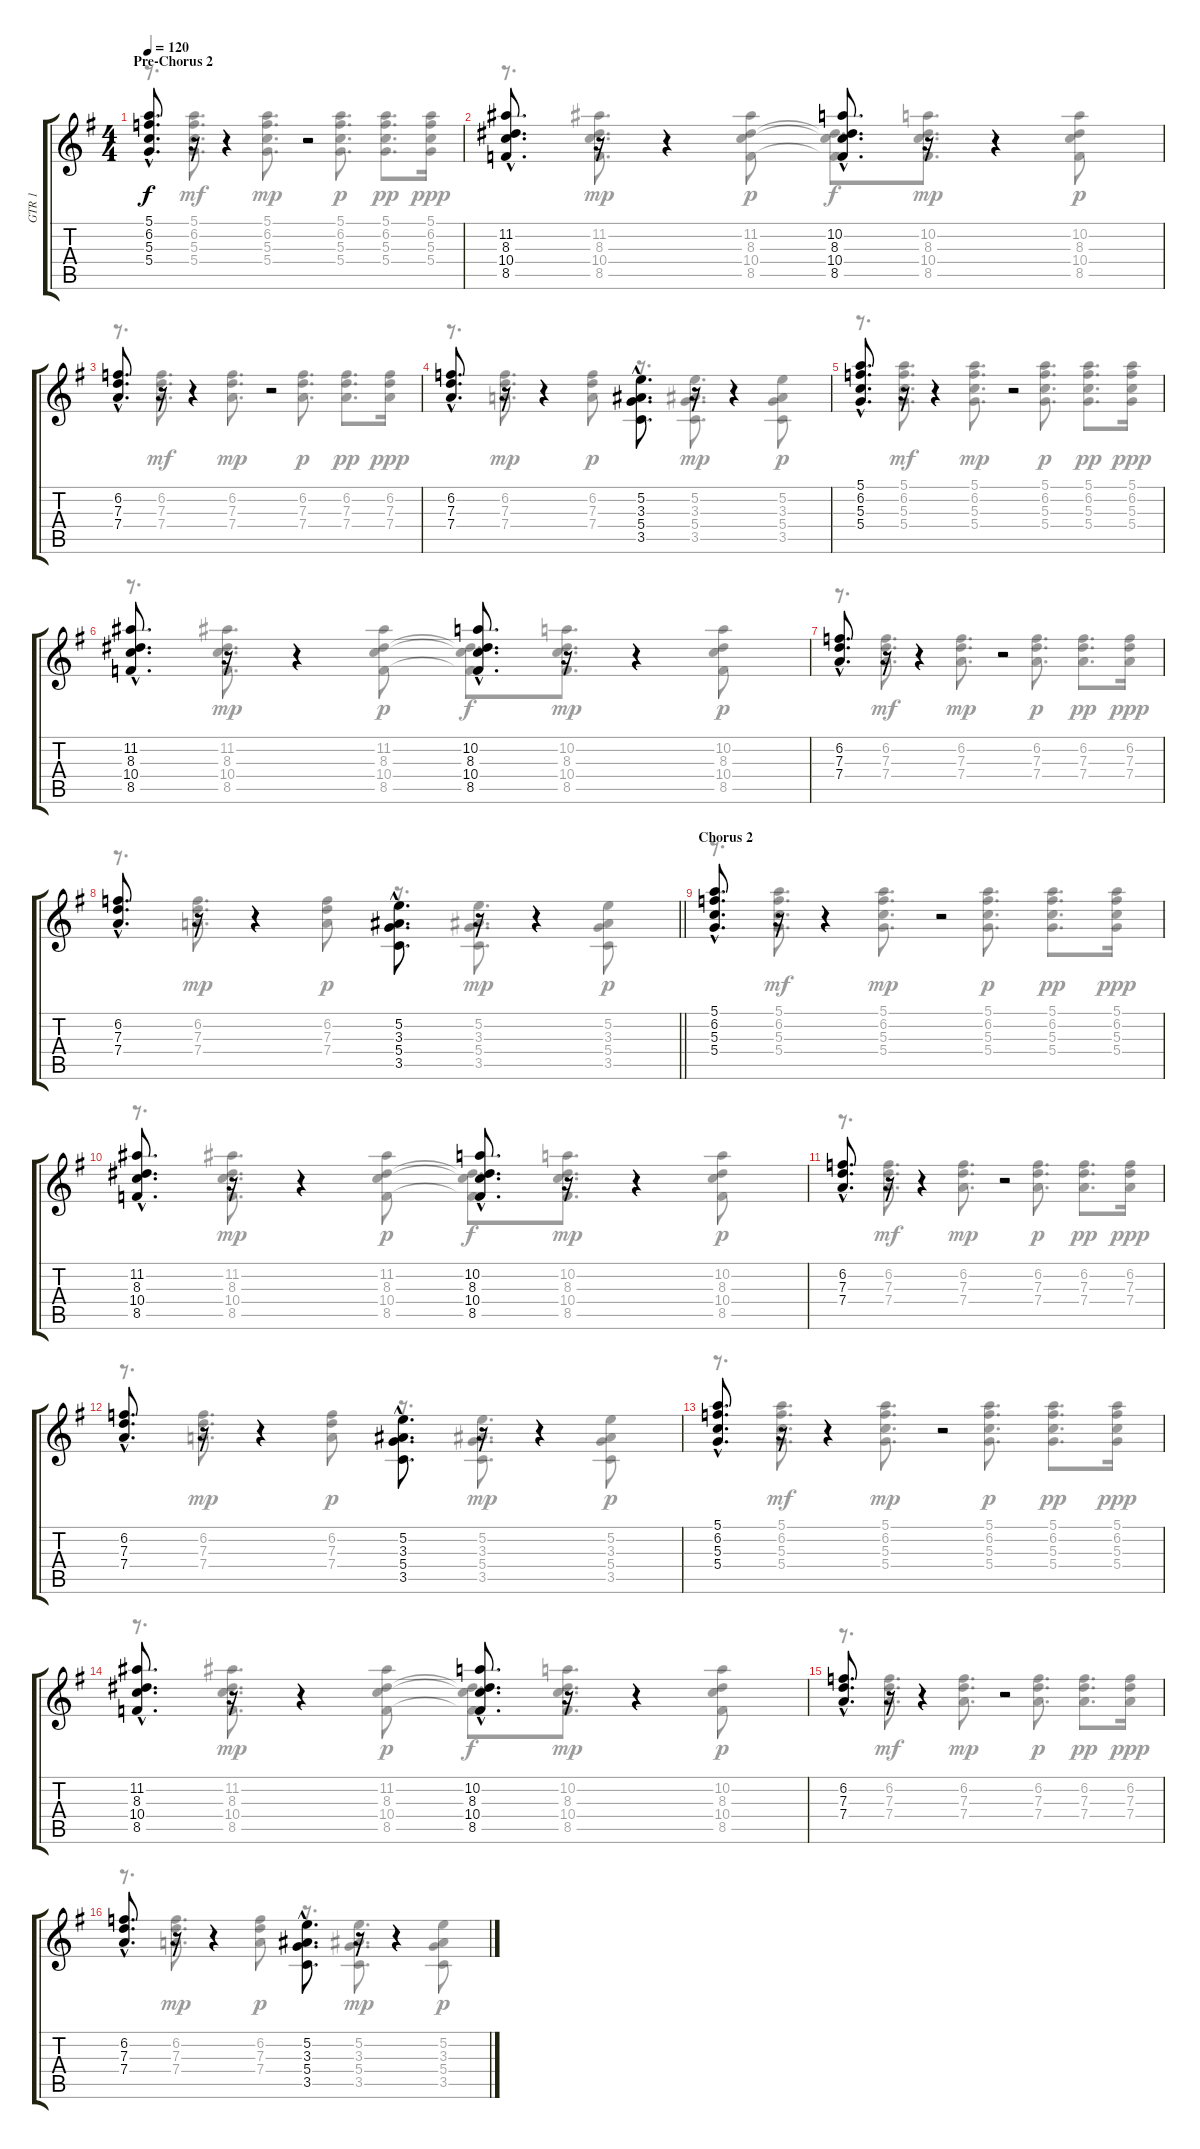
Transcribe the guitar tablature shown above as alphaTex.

\track ("GTR 1" "GTR 1") {instrument electricguitarclean}
\staff {score tabs}
\tuning (E4 B3 G3 D3 A2 E2) {hide}
\voice
\ts (4 4)
\section ("" "Pre-Chorus 2")
\tempo 120
\clef g2
\ks g
(5.1{hac} 6.2 5.3 5.4).8{d dy f} r.16 r.4 r.2 |
(11.2{hac} 8.3 10.4 8.5).8{d} r.16 r.4 (10.2{hac} 8.3 10.4 8.5).8{d} r.16 r.4 |
(6.2 7.3 7.4{hac}).8{d} r.16 r.4 r.2 |
(6.2{hac} 7.3 7.4).8{d} r.16 r.4 (5.2{hac} 3.3 5.4 3.5).8{d beam Down} r.16 r.4 |
(5.1{hac} 6.2 5.3 5.4).8{d} r.16 r.4 r.2 |
(11.2{hac} 8.3 10.4 8.5).8{d} r.16 r.4 (10.2{hac} 8.3 10.4 8.5).8{d} r.16 r.4 |
(6.2 7.3 7.4{hac}).8{d} r.16 r.4 r.2 |
\barLineRight lightlight
(6.2{hac} 7.3 7.4).8{d} r.16 r.4 (5.2{hac} 3.3 5.4 3.5).8{d beam Down} r.16 r.4 |
\section ("" "Chorus 2")
(5.1{hac} 6.2 5.3 5.4).8{d} r.16 r.4 r.2 |
(11.2{hac} 8.3 10.4 8.5).8{d} r.16 r.4 (10.2{hac} 8.3 10.4 8.5).8{d} r.16 r.4 |
(6.2 7.3 7.4{hac}).8{d} r.16 r.4 r.2 |
(6.2{hac} 7.3 7.4).8{d} r.16 r.4 (5.2{hac} 3.3 5.4 3.5).8{d beam Down} r.16 r.4 |
(5.1{hac} 6.2 5.3 5.4).8{d} r.16 r.4 r.2 |
(11.2{hac} 8.3 10.4 8.5).8{d} r.16 r.4 (10.2{hac} 8.3 10.4 8.5).8{d} r.16 r.4 |
(6.2 7.3 7.4{hac}).8{d} r.16 r.4 r.2 |
(6.2{hac} 7.3 7.4).8{d} r.16 r.4 (5.2{hac} 3.3 5.4 3.5).8{d beam Down} r.16 r.4
\voice
\clef g2
\ottava regular
\simile none
\ks g
r.8{d dy p} (5.1 6.2 5.3 5.4).8{d dy mf} (5.1 6.2 5.3 5.4).8{d dy mp} (5.1 6.2 5.3 5.4).8{d dy p} (5.1 6.2 5.3 5.4).8{d dy pp} (5.1 6.2 5.3 5.4).16{dy ppp} |
r.8{d} (11.2 8.3 10.4 8.5).8{d dy mp} (11.2 8.3 10.4 8.5).8{dy p} (8.3{t} 10.4{t} 8.5{t}).8{d dy f} (10.2 8.3 10.4 8.5).8{d dy mp} (10.2 8.3 10.4 8.5).8{dy p} |
r.8{d} (6.2 7.3 7.4).8{d dy mf} (6.2 7.3 7.4).8{d dy mp} (6.2 7.3 7.4).8{d dy p} (6.2 7.3 7.4).8{d dy pp} (6.2 7.3 7.4).16{dy ppp} |
r.8{d} (6.2 7.3 7.4).8{d dy mp} (6.2 7.3 7.4).8{dy p} r.8{d beam Down} (5.2 3.3 5.4 3.5).8{d dy mp beam Down} (5.2 3.3 5.4 3.5).8{dy p beam Down} |
r.8{d} (5.1 6.2 5.3 5.4).8{d dy mf} (5.1 6.2 5.3 5.4).8{d dy mp} (5.1 6.2 5.3 5.4).8{d dy p} (5.1 6.2 5.3 5.4).8{d dy pp} (5.1 6.2 5.3 5.4).16{dy ppp} |
r.8{d} (11.2 8.3 10.4 8.5).8{d dy mp} (11.2 8.3 10.4 8.5).8{dy p} (8.3{t} 10.4{t} 8.5{t}).8{d dy f} (10.2 8.3 10.4 8.5).8{d dy mp} (10.2 8.3 10.4 8.5).8{dy p} |
r.8{d} (6.2 7.3 7.4).8{d dy mf} (6.2 7.3 7.4).8{d dy mp} (6.2 7.3 7.4).8{d dy p} (6.2 7.3 7.4).8{d dy pp} (6.2 7.3 7.4).16{dy ppp} |
\barLineRight lightlight
r.8{d} (6.2 7.3 7.4).8{d dy mp} (6.2 7.3 7.4).8{dy p} r.8{d beam Down} (5.2 3.3 5.4 3.5).8{d dy mp beam Down} (5.2 3.3 5.4 3.5).8{dy p beam Down} |
r.8{d} (5.1 6.2 5.3 5.4).8{d dy mf} (5.1 6.2 5.3 5.4).8{d dy mp} (5.1 6.2 5.3 5.4).8{d dy p} (5.1 6.2 5.3 5.4).8{d dy pp} (5.1 6.2 5.3 5.4).16{dy ppp} |
r.8{d} (11.2 8.3 10.4 8.5).8{d dy mp} (11.2 8.3 10.4 8.5).8{dy p} (8.3{t} 10.4{t} 8.5{t}).8{d dy f} (10.2 8.3 10.4 8.5).8{d dy mp} (10.2 8.3 10.4 8.5).8{dy p} |
r.8{d} (6.2 7.3 7.4).8{d dy mf} (6.2 7.3 7.4).8{d dy mp} (6.2 7.3 7.4).8{d dy p} (6.2 7.3 7.4).8{d dy pp} (6.2 7.3 7.4).16{dy ppp} |
r.8{d} (6.2 7.3 7.4).8{d dy mp} (6.2 7.3 7.4).8{dy p} r.8{d beam Down} (5.2 3.3 5.4 3.5).8{d dy mp beam Down} (5.2 3.3 5.4 3.5).8{dy p beam Down} |
r.8{d} (5.1 6.2 5.3 5.4).8{d dy mf} (5.1 6.2 5.3 5.4).8{d dy mp} (5.1 6.2 5.3 5.4).8{d dy p} (5.1 6.2 5.3 5.4).8{d dy pp} (5.1 6.2 5.3 5.4).16{dy ppp} |
r.8{d} (11.2 8.3 10.4 8.5).8{d dy mp} (11.2 8.3 10.4 8.5).8{dy p} (8.3{t} 10.4{t} 8.5{t}).8{d dy f} (10.2 8.3 10.4 8.5).8{d dy mp} (10.2 8.3 10.4 8.5).8{dy p} |
r.8{d} (6.2 7.3 7.4).8{d dy mf} (6.2 7.3 7.4).8{d dy mp} (6.2 7.3 7.4).8{d dy p} (6.2 7.3 7.4).8{d dy pp} (6.2 7.3 7.4).16{dy ppp} |
r.8{d} (6.2 7.3 7.4).8{d dy mp} (6.2 7.3 7.4).8{dy p} r.8{d beam Down} (5.2 3.3 5.4 3.5).8{d dy mp beam Down} (5.2 3.3 5.4 3.5).8{dy p beam Down}
